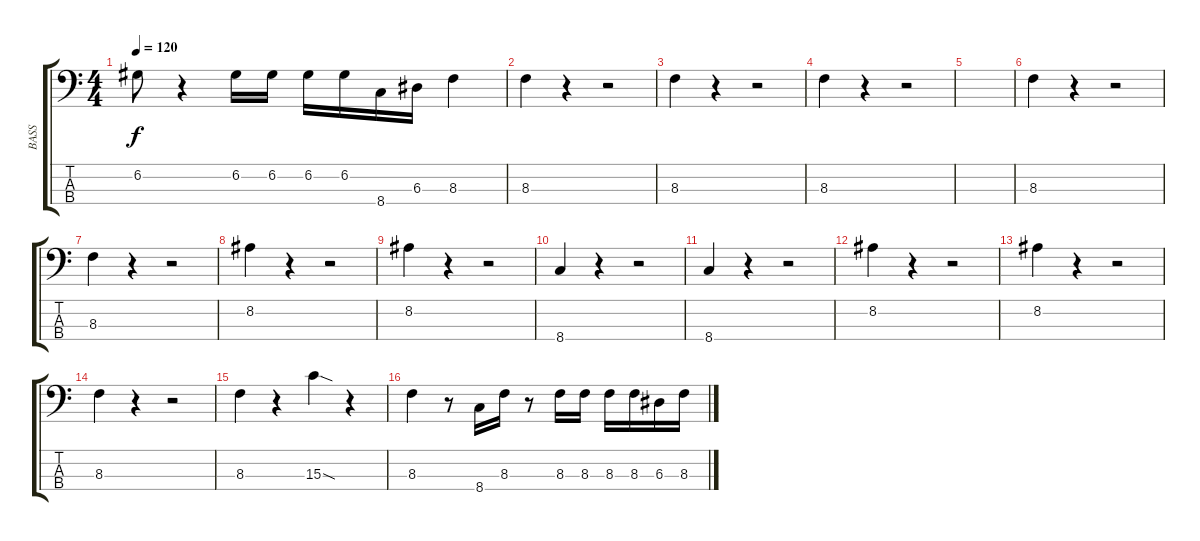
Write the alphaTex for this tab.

\track ("BASS" "BASS") {instrument synthbass2}
\staff {score tabs}
\tuning (G2 D2 A1 E1) {hide}
\ts (4 4)
\tempo 120
\clef f4
\ks c
6.2.8{dy f} r.4 6.2.16 6.2.16 6.2.16 6.2.16 8.4.16 6.3.16 8.3.4 |
8.3.4 r.4 r.2 |
8.3.4 r.4 r.2 |
8.3.4 r.4 r.2 |
|
8.3.4 r.4 r.2 |
8.3.4 r.4 r.2 |
8.2.4 r.4 r.2 |
8.2.4 r.4 r.2 |
8.4.4 r.4 r.2 |
8.4.4 r.4 r.2 |
8.2.4 r.4 r.2 |
8.2.4 r.4 r.2 |
8.3.4 r.4 r.2 |
8.3.4 r.4 15.3{sod}.4 r.4 |
8.3.4 r.8 8.4.16 8.3.16 r.8 8.3.16 8.3.16 8.3.16 8.3.16 6.3.16 8.3.16
